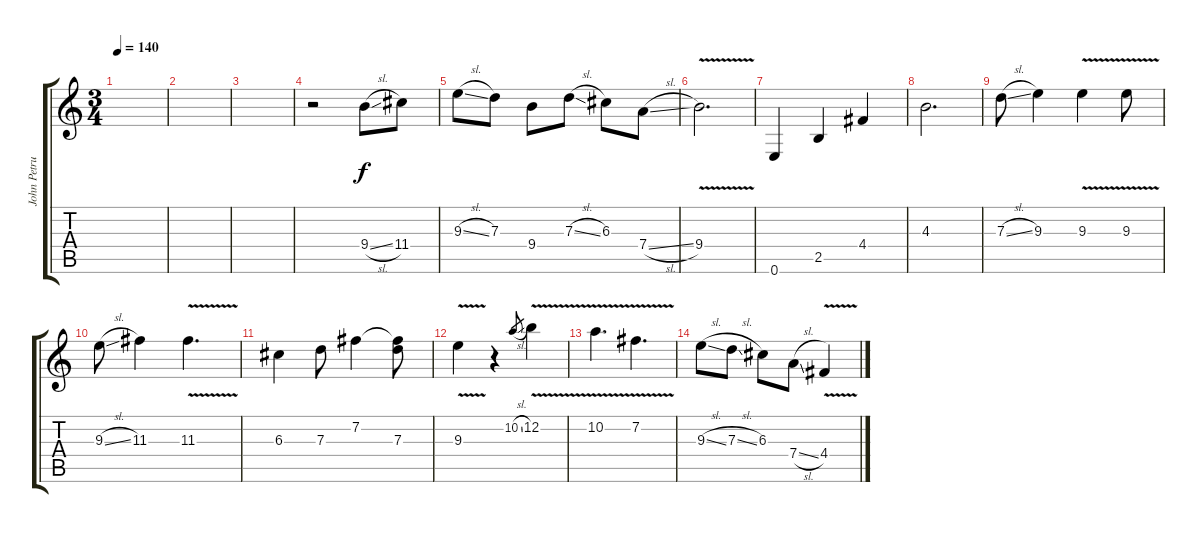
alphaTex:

\track ("John Petrucci  II" "John Petru") {instrument electricguitarjazz}
\staff {score tabs}
\tuning (E4 B3 G3 D3 A2 E2) {hide}
\ts (3 4)
\tempo 140
\clef g2
\ks c
|
|
|
r.2 9.4{sl}.8 11.4.8 |
9.3{sl}.8 7.3.8 9.4.8 7.3{sl}.8 6.3.8 7.4{sl}.8 |
9.4{v}.2{d} |
0.6.4 2.5.4 4.4.4 |
4.3.2{d} |
7.3{sl}.8 9.3.4 9.3{v}.4 9.3{v}.8 |
9.3{sl}.8 11.3.4 11.3{v}.4{d} |
6.3.4 7.3.8 7.2.4 (7.2{t} 7.3).8 |
9.3{v}.4 r.4 10.2{sl}.8{gr} 12.2{v}.4 |
10.2{v}.4{d} 7.2{v}.4{d} |
9.3{sl}.8 7.3{sl}.8 6.3.8 7.4{sl}.8 4.4{v}.4
